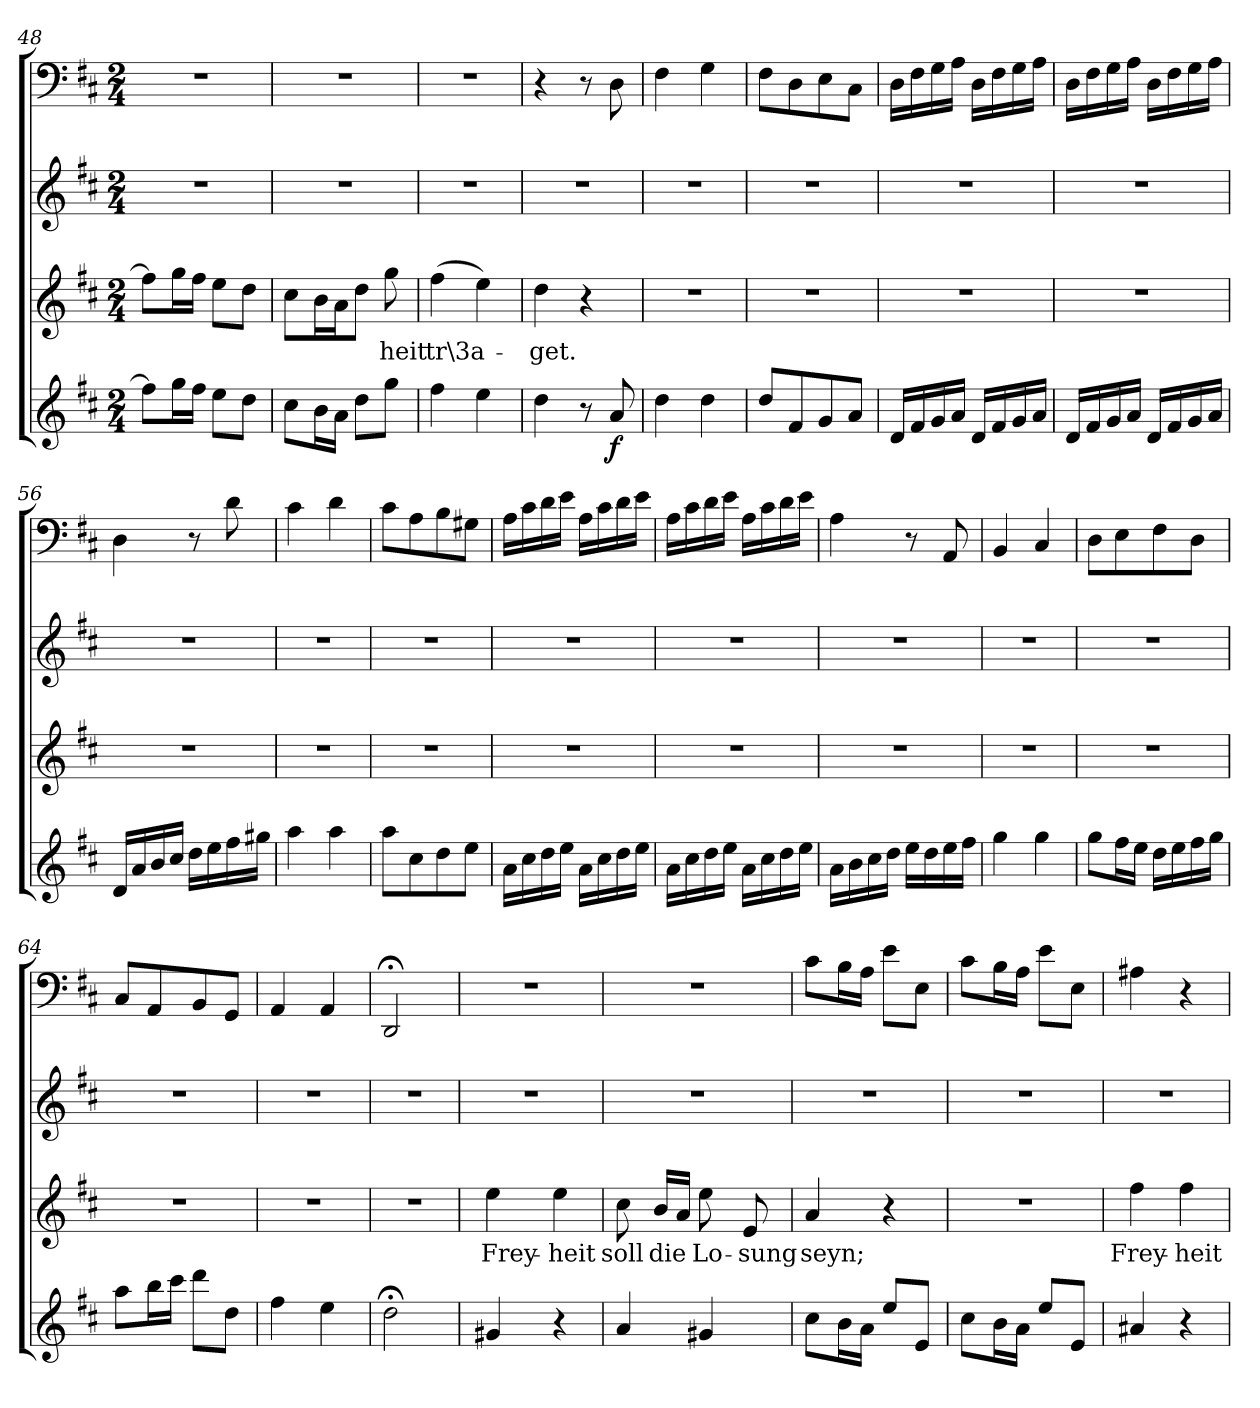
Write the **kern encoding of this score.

**kern	**dynam	**kern	**text	**kern	**kern
*part4	*part4	*part3	*part3	*part2	*part1
*staff4	*staff4	*staff3	*staff3	*staff2	*staff1
*clefG2	*	*clefG2	*	*clefG2	*clefF4
*k[f#c#]	*	*k[f#c#]	*	*k[f#c#]	*k[f#c#]
*D:	*	*D:	*	*D:	*D:
*M2/4	*	*M2/4	*	*M2/4	*M2/4
=48	=48	=48	=48	=48	=48
8ff#\L]	.	8ff#\L]	.	2r	2r
16gg\L	.	16gg\L	.	.	.
16ff#\JJ	.	16ff#\JJ	.	.	.
8ee\L	.	8ee\L	.	.	.
8dd\J	.	8dd\J	.	.	.
=49	=49	=49	=49	=49	=49
8cc#\L	.	8cc#\L	.	2r	2r
16b\L	.	16b\L	.	.	.
16a\JJ	.	16a\J	.	.	.
8dd\L	.	8dd\J	.	.	.
8gg\J	.	8gg\	-heit	.	.
=50	=50	=50	=50	=50	=50
4ff#\	.	(4ff#\	tr\3a-	2r	2r
4ee\	.	4ee\)	.	.	.
=51	=51	=51	=51	=51	=51
4dd\	.	4dd\	-get.	2r	4r
8r	.	4r	.	.	8r
8a/	f	.	.	.	8D\
=52	=52	=52	=52	=52	=52
4dd\	.	2r	.	2r	4F#\
4dd\	.	.	.	.	4G\
=53	=53	=53	=53	=53	=53
8dd/L	.	2r	.	2r	8F#\L
8f#/	.	.	.	.	8D\
8g/	.	.	.	.	8E\
8a/J	.	.	.	.	8C#\J
=54	=54	=54	=54	=54	=54
16d/LL	.	2r	.	2r	16D\LL
16f#/	.	.	.	.	16F#\
16g/	.	.	.	.	16G\
16a/JJ	.	.	.	.	16A\JJ
16d/LL	.	.	.	.	16D\LL
16f#/	.	.	.	.	16F#\
16g/	.	.	.	.	16G\
16a/JJ	.	.	.	.	16A\JJ
=55	=55	=55	=55	=55	=55
16d/LL	.	2r	.	2r	16D\LL
16f#/	.	.	.	.	16F#\
16g/	.	.	.	.	16G\
16a/JJ	.	.	.	.	16A\JJ
16d/LL	.	.	.	.	16D\LL
16f#/	.	.	.	.	16F#\
16g/	.	.	.	.	16G\
16a/JJ	.	.	.	.	16A\JJ
=56	=56	=56	=56	=56	=56
16d/LL	.	2r	.	2r	4D\
16a/	.	.	.	.	.
16b/	.	.	.	.	.
16cc#/JJ	.	.	.	.	.
16dd\LL	.	.	.	.	8r
16ee\	.	.	.	.	.
16ff#\	.	.	.	.	8d\
16gg#X\JJ	.	.	.	.	.
=57	=57	=57	=57	=57	=57
4aa\	.	2r	.	2r	4c#\
4aa\	.	.	.	.	4d\
=58	=58	=58	=58	=58	=58
8aa\L	.	2r	.	2r	8c#\L
8cc#\	.	.	.	.	8A\
8dd\	.	.	.	.	8B\
8ee\J	.	.	.	.	8G#X\J
=59	=59	=59	=59	=59	=59
16a\LL	.	2r	.	2r	16A\LL
16cc#\	.	.	.	.	16c#\
16dd\	.	.	.	.	16d\
16ee\JJ	.	.	.	.	16e\JJ
16a\LL	.	.	.	.	16A\LL
16cc#\	.	.	.	.	16c#\
16dd\	.	.	.	.	16d\
16ee\JJ	.	.	.	.	16e\JJ
=60	=60	=60	=60	=60	=60
16a\LL	.	2r	.	2r	16A\LL
16cc#\	.	.	.	.	16c#\
16dd\	.	.	.	.	16d\
16ee\JJ	.	.	.	.	16e\JJ
16a\LL	.	.	.	.	16A\LL
16cc#\	.	.	.	.	16c#\
16dd\	.	.	.	.	16d\
16ee\JJ	.	.	.	.	16e\JJ
=61	=61	=61	=61	=61	=61
16a\LL	.	2r	.	2r	4A\
16b\	.	.	.	.	.
16cc#\	.	.	.	.	.
16dd\JJ	.	.	.	.	.
16ee\LL	.	.	.	.	8r
16dd\	.	.	.	.	.
16ee\	.	.	.	.	8AA/
16ff#\JJ	.	.	.	.	.
=62	=62	=62	=62	=62	=62
4gg\	.	2r	.	2r	4BB/
4gg\	.	.	.	.	4C#/
=63	=63	=63	=63	=63	=63
8gg\L	.	2r	.	2r	8D\L
16ff#\L	.	.	.	.	8E\
16ee\JJ	.	.	.	.	.
16dd\LL	.	.	.	.	8F#\
16ee\	.	.	.	.	.
16ff#\	.	.	.	.	8D\J
16gg\JJ	.	.	.	.	.
=64	=64	=64	=64	=64	=64
8aa\L	.	2r	.	2r	8C#/L
16bb\L	.	.	.	.	8AA/
16ccc#\JJ	.	.	.	.	.
8ddd\L	.	.	.	.	8BB/
8dd\J	.	.	.	.	8GG/J
=65	=65	=65	=65	=65	=65
4ff#\	.	2r	.	2r	4AA/
4ee\	.	.	.	.	4AA/
=66	=66	=66	=66	=66	=66
2dd;<\	.	2r	.	2r	2DD;</
=67	=67	=67	=67	=67	=67
4g#X/	.	4ee\	Frey-	2r	2r
4r	.	4ee\	-heit	.	.
=68	=68	=68	=68	=68	=68
4a/	.	8cc#\	soll	2r	2r
.	.	16b/LL	die	.	.
.	.	16a/JJ	.	.	.
4g#X/	.	8ee\	Lo-	.	.
.	.	8e/	-sung	.	.
=69	=69	=69	=69	=69	=69
8cc#\L	.	4a/	seyn;	2r	8c#\L
16b\L	.	.	.	.	16B\L
16a\JJ	.	.	.	.	16A\JJ
8ee/L	.	4r	.	.	8e\L
8e/J	.	.	.	.	8E\J
=70	=70	=70	=70	=70	=70
8cc#\L	.	2r	.	2r	8c#\L
16b\L	.	.	.	.	16B\L
16a\JJ	.	.	.	.	16A\JJ
8ee/L	.	.	.	.	8e\L
8e/J	.	.	.	.	8E\J
=71	=71	=71	=71	=71	=71
4a#X/	.	4ff#\	Frey-	2r	4A#X\
4r	.	4ff#\	-heit	.	4r
=	=	=	=	=	=
*-	*-	*-	*-	*-	*-
